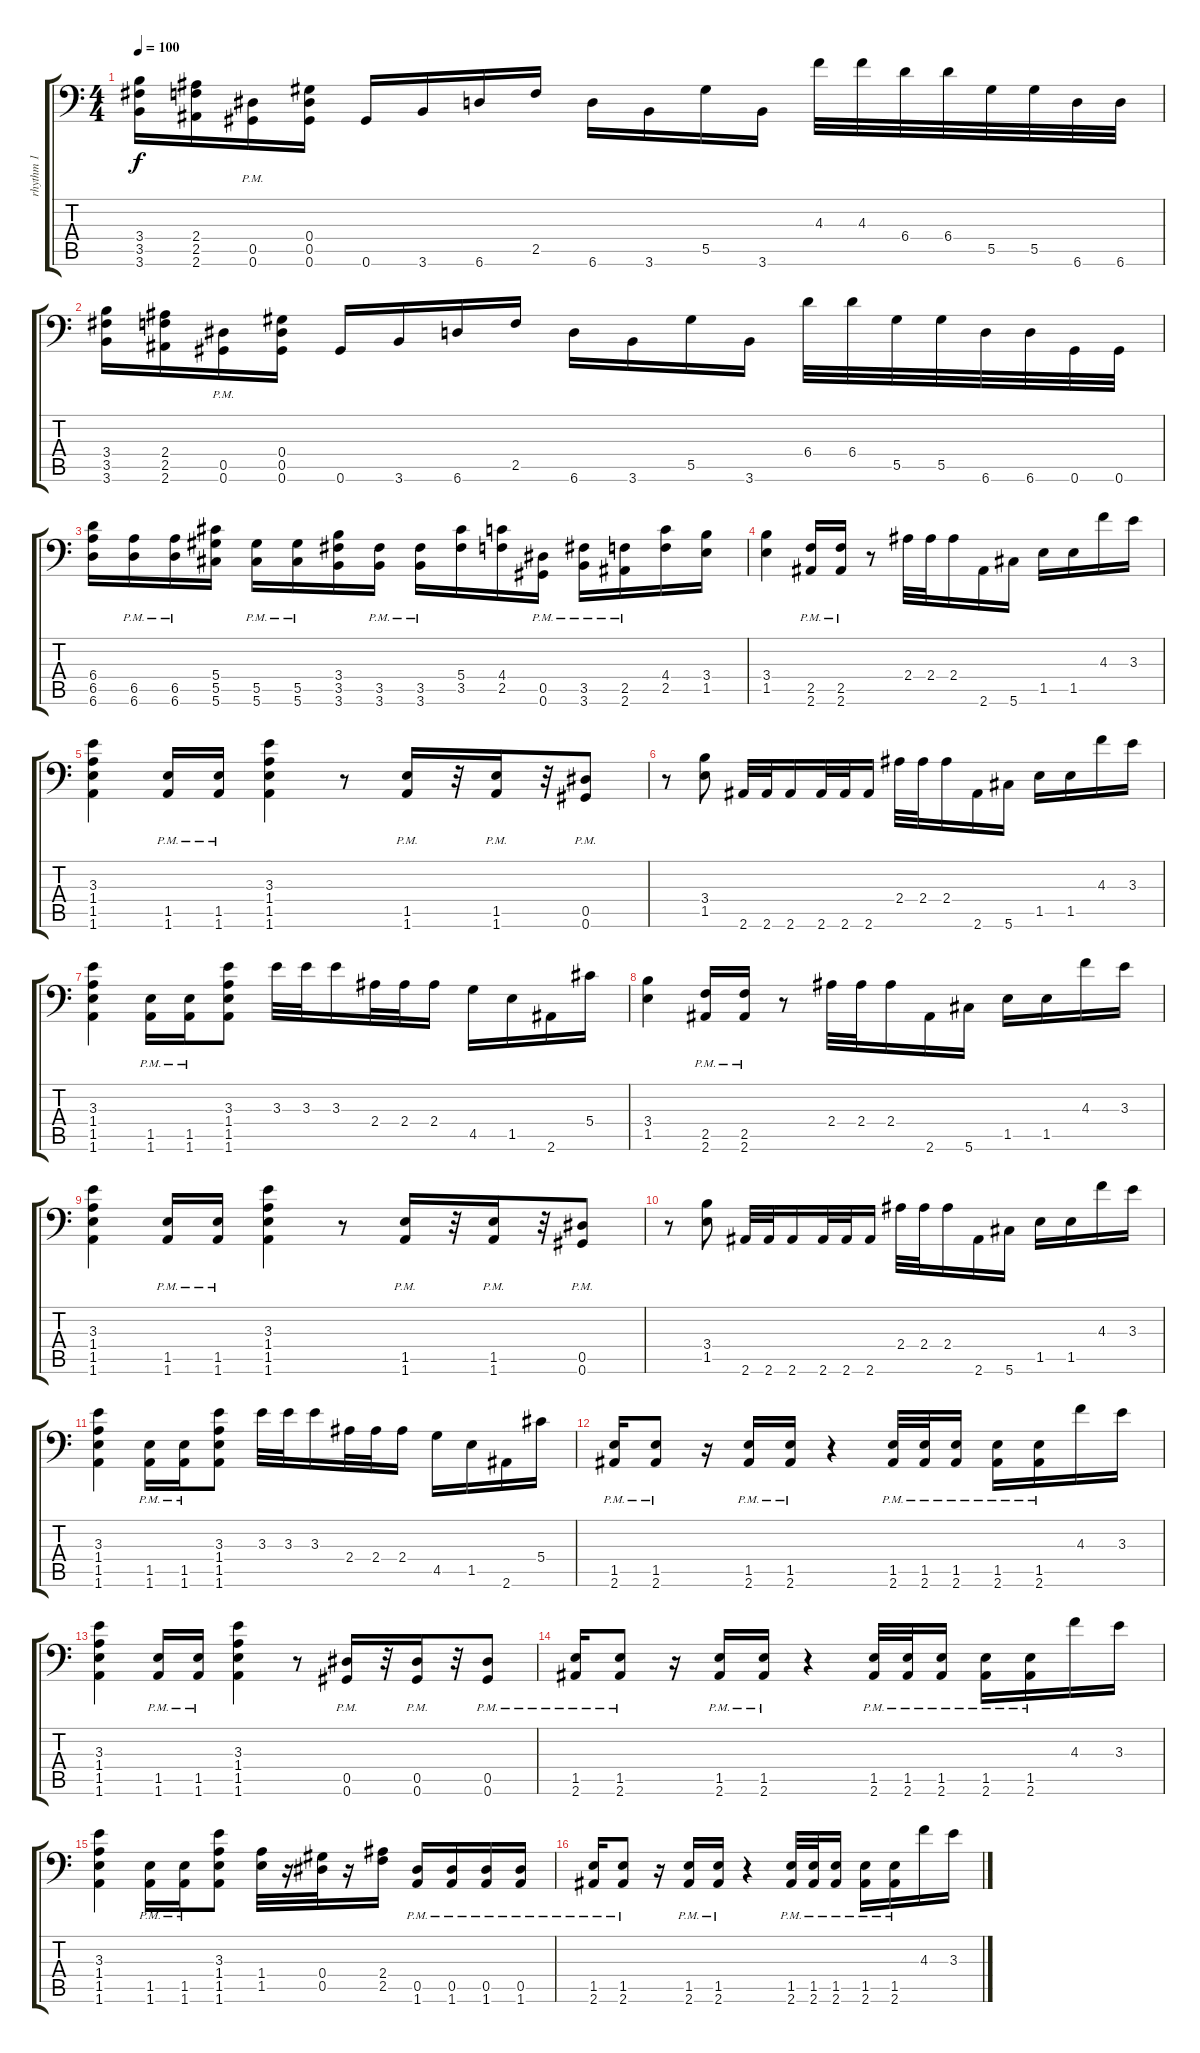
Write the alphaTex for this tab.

\track ("rhythm 1" "rhythm 1") {instrument distortionguitar}
\staff {score tabs}
\tuning (Bb3 F3 Db3 Ab2 Eb2 Ab1) {hide}
\ts (4 4)
\tempo 100
\clef f4
\ks c
(3.4 3.5 3.6).16{dy f} (2.4 2.5 2.6).16 (0.5{pm} 0.6{pm}).16 (0.4 0.5 0.6).16 0.6.16 3.6.16 6.6.16 2.5.16 6.6.16 3.6.16 5.5.16 3.6.16 4.3.32 4.3.32 6.4.32 6.4.32 5.5.32 5.5.32 6.6.32 6.6.32 |
(3.4 3.5 3.6).16 (2.4 2.5 2.6).16 (0.5{pm} 0.6{pm}).16 (0.4 0.5 0.6).16 0.6.16 3.6.16 6.6.16 2.5.16 6.6.16 3.6.16 5.5.16 3.6.16 6.4.32 6.4.32 5.5.32 5.5.32 6.6.32 6.6.32 0.6.32 0.6.32 |
(6.4 6.5 6.6).16 (6.5{pm} 6.6{pm}).16 (6.5{pm} 6.6{pm}).16 (5.4 5.5 5.6).16 (5.5{pm} 5.6{pm}).16 (5.5{pm} 5.6{pm}).16 (3.4 3.5 3.6).16 (3.5{pm} 3.6{pm}).16 (3.5{pm} 3.6{pm}).16 (5.4 3.5).16 (4.4 2.5).16 (0.5{pm} 0.6{pm}).16 (3.5{pm} 3.6{pm}).16 (2.5{pm} 2.6{pm}).16 (4.4 2.5).16 (3.4 1.5).16 |
(3.4 1.5).4 (2.5{pm} 2.6{pm}).16 (2.5{pm} 2.6{pm}).16 r.8 2.4.32 2.4.32 2.4.16 2.6.16 5.6.16 1.5.16 1.5.16 4.3.16 3.3.16 |
(3.3 1.4 1.5 1.6).4 (1.5{pm} 1.6{pm}).16 (1.5{pm} 1.6{pm}).16 (3.3 1.4 1.5 1.6).4 r.8 (1.5{pm} 1.6{pm}).16 r.32 (1.5{pm} 1.6{pm}).16 r.32 (0.5{pm} 0.6{pm}).8 |
r.8 (3.4 1.5).8 2.6.32 2.6.32 2.6.16 2.6.32 2.6.32 2.6.16 2.4.32 2.4.32 2.4.16 2.6.16 5.6.16 1.5.16 1.5.16 4.3.16 3.3.16 |
(3.3 1.4 1.5 1.6).4 (1.5{pm} 1.6{pm}).16 (1.5{pm} 1.6{pm}).16 (3.3 1.4 1.5 1.6).8 3.3.32 3.3.32 3.3.16 2.4.32 2.4.32 2.4.16 4.5.16 1.5.16 2.6.16 5.4.16 |
(3.4 1.5).4 (2.5{pm} 2.6{pm}).16 (2.5{pm} 2.6{pm}).16 r.8 2.4.32 2.4.32 2.4.16 2.6.16 5.6.16 1.5.16 1.5.16 4.3.16 3.3.16 |
(3.3 1.4 1.5 1.6).4 (1.5{pm} 1.6{pm}).16 (1.5{pm} 1.6{pm}).16 (3.3 1.4 1.5 1.6).4 r.8 (1.5{pm} 1.6{pm}).16 r.32 (1.5{pm} 1.6{pm}).16 r.32 (0.5{pm} 0.6{pm}).8 |
r.8 (3.4 1.5).8 2.6.32 2.6.32 2.6.16 2.6.32 2.6.32 2.6.16 2.4.32 2.4.32 2.4.16 2.6.16 5.6.16 1.5.16 1.5.16 4.3.16 3.3.16 |
(3.3 1.4 1.5 1.6).4 (1.5{pm} 1.6{pm}).16 (1.5{pm} 1.6{pm}).16 (3.3 1.4 1.5 1.6).8 3.3.32 3.3.32 3.3.16 2.4.32 2.4.32 2.4.16 4.5.16 1.5.16 2.6.16 5.4.16 |
(1.5{pm} 2.6{pm}).16 (1.5{pm} 2.6{pm}).8 r.16 (1.5{pm} 2.6{pm}).16 (1.5{pm} 2.6{pm}).16 r.4 (1.5{pm} 2.6{pm}).32 (1.5{pm} 2.6{pm}).32 (1.5{pm} 2.6{pm}).16 (1.5{pm} 2.6{pm}).16 (1.5{pm} 2.6{pm}).16 4.3.16 3.3.16 |
(3.3 1.4 1.5 1.6).4 (1.5{pm} 1.6{pm}).16 (1.5{pm} 1.6{pm}).16 (3.3 1.4 1.5 1.6).4 r.8 (0.5{pm} 0.6{pm}).16 r.32 (0.5{pm} 0.6{pm}).16 r.32 (0.5{pm} 0.6{pm}).8 |
(1.5{pm} 2.6{pm}).16 (1.5{pm} 2.6{pm}).8 r.16 (1.5{pm} 2.6{pm}).16 (1.5{pm} 2.6{pm}).16 r.4 (1.5{pm} 2.6{pm}).32 (1.5{pm} 2.6{pm}).32 (1.5{pm} 2.6{pm}).16 (1.5{pm} 2.6{pm}).16 (1.5{pm} 2.6{pm}).16 4.3.16 3.3.16 |
(3.3 1.4 1.5 1.6).4 (1.5{pm} 1.6{pm}).16 (1.5{pm} 1.6{pm}).16 (3.3 1.4 1.5 1.6).8 (1.4 1.5).32 r.16 (0.4 0.5).32 r.16 (2.4 2.5).16 (0.5{pm} 1.6{pm}).16 (0.5{pm} 1.6{pm}).16 (0.5{pm} 1.6{pm}).16 (0.5{pm} 1.6{pm}).16 |
(1.5{pm} 2.6{pm}).16 (1.5{pm} 2.6{pm}).8 r.16 (1.5{pm} 2.6{pm}).16 (1.5{pm} 2.6{pm}).16 r.4 (1.5{pm} 2.6{pm}).32 (1.5{pm} 2.6{pm}).32 (1.5{pm} 2.6{pm}).16 (1.5{pm} 2.6{pm}).16 (1.5{pm} 2.6{pm}).16 4.3.16 3.3.16
